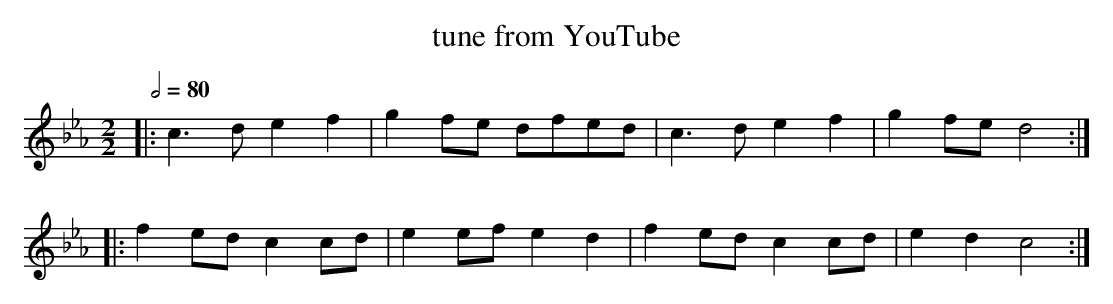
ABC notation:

X:1
T:tune from YouTube
L:1/8
M:2/2
Q:1/2=80
K:C minor
|:c3d e2 f2 | g2 fe dfed | c3d e2 f2 | g2 fe d4 :|
|:f2 ed c2 cd | e2 ef e2 d2 | f2 ed c2 cd | e2 d2 c4 :|
